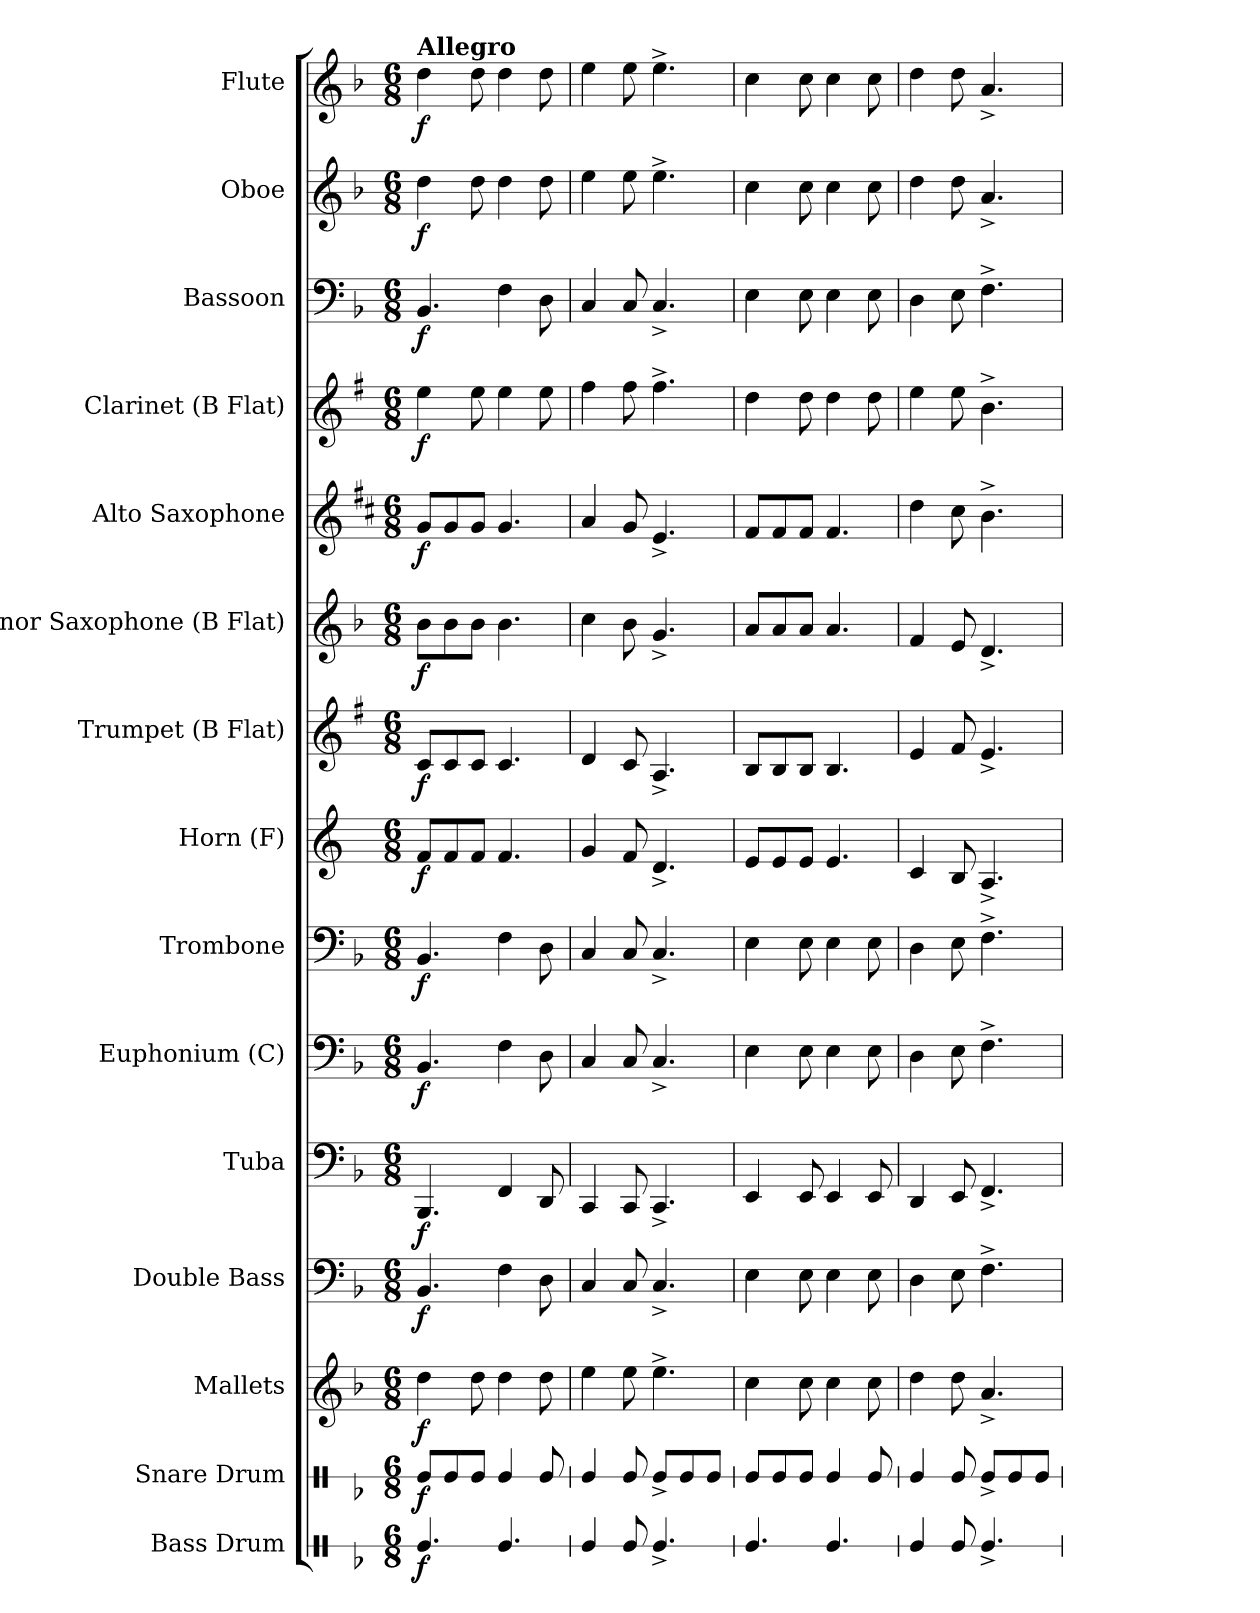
**kern	**dynam	**kern	**dynam	**kern	**dynam	**kern	**dynam	**kern	**dynam	**kern	**dynam	**kern	**dynam	**kern	**dynam	**kern	**dynam	**kern	**dynam	**kern	**dynam	**kern	**dynam	**kern	**dynam	**kern	**dynam	**kern	**dynam
*part15	*part15	*part14	*part14	*part13	*part13	*part12	*part12	*part11	*part11	*part10	*part10	*part9	*part9	*part8	*part8	*part7	*part7	*part6	*part6	*part5	*part5	*part4	*part4	*part3	*part3	*part2	*part2	*part1	*part1
*staff15	*staff15	*staff14	*staff14	*staff13	*staff13	*staff12	*staff12	*staff11	*staff11	*staff10	*staff10	*staff9	*staff9	*staff8	*staff8	*staff7	*staff7	*staff6	*staff6	*staff5	*staff5	*staff4	*staff4	*staff3	*staff3	*staff2	*staff2	*staff1	*staff1
*I"Bass Drum	*	*I"Snare Drum	*	*I"Mallets	*	*I"Double Bass	*	*I"Tuba	*	*I"Euphonium (C)	*	*I"Trombone	*	*I"Horn (F)	*	*I"Trumpet (B Flat)	*	*I"Tenor Saxophone (B Flat)	*	*I"Alto Saxophone	*	*I"Clarinet (B Flat)	*	*I"Bassoon	*	*I"Oboe	*	*I"Flute	*
*stria1	*	*stria1	*	*	*	*	*	*	*	*	*	*	*	*	*	*	*	*	*	*	*	*	*	*	*	*	*	*	*
*clefX	*	*clefX	*	*clefG2	*	*clefF4	*	*clefF4	*	*clefF4	*	*clefF4	*	*clefG2	*	*clefG2	*	*clefG2	*	*clefG2	*	*clefG2	*	*clefF4	*	*clefG2	*	*clefG2	*
*	*	*	*	*ITrd-14c-24	*	*ITrd7c12	*	*	*	*	*	*	*	*ITrd4c7	*	*ITrd1c2	*	*ITrd8c14	*	*ITrd5c9	*	*ITrd1c2	*	*	*	*	*	*	*
*k[b-]	*	*k[b-]	*	*k[b-]	*	*k[b-]	*	*k[b-]	*	*k[b-]	*	*k[b-]	*	*k[b-]	*	*k[b-]	*	*k[b-]	*	*k[b-]	*	*k[b-]	*	*k[b-]	*	*k[b-]	*	*k[b-]	*
*F:	*	*F:	*	*F:	*	*F:	*	*F:	*	*F:	*	*F:	*	*F:	*	*F:	*	*F:	*	*F:	*	*F:	*	*F:	*	*F:	*	*F:	*
*M6/8	*	*M6/8	*	*M6/8	*	*M6/8	*	*M6/8	*	*M6/8	*	*M6/8	*	*M6/8	*	*M6/8	*	*M6/8	*	*M6/8	*	*M6/8	*	*M6/8	*	*M6/8	*	*M6/8	*
*MM126	*	*MM126	*	*MM126	*	*MM126	*	*MM126	*	*MM126	*	*MM126	*	*MM126	*	*MM126	*	*MM126	*	*MM126	*	*MM126	*	*MM126	*	*MM126	*	*MM126	*
=1	=1	=1	=1	=1	=1	=1	=1	=1	=1	=1	=1	=1	=1	=1	=1	=1	=1	=1	=1	=1	=1	=1	=1	=1	=1	=1	=1	=1	=1
!	!	!	!	!	!	!	!	!	!	!	!	!	!	!	!	!	!	!	!	!	!	!	!	!	!	!	!	!LO:TX:a:B:t=Allegro	!
!	!LO:DY:b	!	!LO:DY:b	!	!LO:DY:b	!	!LO:DY:b	!	!LO:DY:b	!	!LO:DY:b	!	!LO:DY:b	!	!LO:DY:b	!	!LO:DY:b	!	!LO:DY:b	!	!LO:DY:b	!	!LO:DY:b	!	!LO:DY:b	!	!LO:DY:b	!	!LO:DY:b
4.Re/	f	8Re/L	f	4dddd\	f	4.BBB-/	f	4.BBB-/	f	4.BB-/	f	4.BB-/	f	8B-/L	f	8B-/L	f	8B-\L	f	8B-/L	f	4dd\	f	4.BB-/	f	4dd\	f	4dd\	f
.	.	8Re/	.	.	.	.	.	.	.	.	.	.	.	8B-/	.	8B-/	.	8B-\	.	8B-/	.	.	.	.	.	.	.	.	.
.	.	8Re/J	.	8dddd\	.	.	.	.	.	.	.	.	.	8B-/J	.	8B-/J	.	8B-\J	.	8B-/J	.	8dd\	.	.	.	8dd\	.	8dd\	.
4.Re/	.	4Re/	.	4dddd\	.	4FF\	.	4FF/	.	4F\	.	4F\	.	4.B-/	.	4.B-/	.	4.B-\	.	4.B-/	.	4dd\	.	4F\	.	4dd\	.	4dd\	.
.	.	8Re/	.	8dddd\	.	8DD\	.	8DD/	.	8D\	.	8D\	.	.	.	.	.	.	.	.	.	8dd\	.	8D\	.	8dd\	.	8dd\	.
=2	=2	=2	=2	=2	=2	=2	=2	=2	=2	=2	=2	=2	=2	=2	=2	=2	=2	=2	=2	=2	=2	=2	=2	=2	=2	=2	=2	=2	=2
4Re/	.	4Re/	.	4eeee\	.	4CC/	.	4CC/	.	4C/	.	4C/	.	4c/	.	4c/	.	4c\	.	4c/	.	4ee\	.	4C/	.	4ee\	.	4ee\	.
8Re/	.	8Re/	.	8eeee\	.	8CC/	.	8CC/	.	8C/	.	8C/	.	8B-/	.	8B-/	.	8B-\	.	8B-/	.	8ee\	.	8C/	.	8ee\	.	8ee\	.
4.Re^</	.	8Re^</L	.	4.eeee^>\	.	4.CC^</	.	4.CC^</	.	4.C^</	.	4.C^</	.	4.G^</	.	4.G^</	.	4.G^</	.	4.G^</	.	4.ee^>\	.	4.C^</	.	4.ee^>\	.	4.ee^>\	.
.	.	8Re/	.	.	.	.	.	.	.	.	.	.	.	.	.	.	.	.	.	.	.	.	.	.	.	.	.	.	.
.	.	8Re/J	.	.	.	.	.	.	.	.	.	.	.	.	.	.	.	.	.	.	.	.	.	.	.	.	.	.	.
=3	=3	=3	=3	=3	=3	=3	=3	=3	=3	=3	=3	=3	=3	=3	=3	=3	=3	=3	=3	=3	=3	=3	=3	=3	=3	=3	=3	=3	=3
4.Re/	.	8Re/L	.	4cccc\	.	4EE\	.	4EE/	.	4E\	.	4E\	.	8A/L	.	8A/L	.	8A/L	.	8A/L	.	4cc\	.	4E\	.	4cc\	.	4cc\	.
.	.	8Re/	.	.	.	.	.	.	.	.	.	.	.	8A/	.	8A/	.	8A/	.	8A/	.	.	.	.	.	.	.	.	.
.	.	8Re/J	.	8cccc\	.	8EE\	.	8EE/	.	8E\	.	8E\	.	8A/J	.	8A/J	.	8A/J	.	8A/J	.	8cc\	.	8E\	.	8cc\	.	8cc\	.
4.Re/	.	4Re/	.	4cccc\	.	4EE\	.	4EE/	.	4E\	.	4E\	.	4.A/	.	4.A/	.	4.A/	.	4.A/	.	4cc\	.	4E\	.	4cc\	.	4cc\	.
.	.	8Re/	.	8cccc\	.	8EE\	.	8EE/	.	8E\	.	8E\	.	.	.	.	.	.	.	.	.	8cc\	.	8E\	.	8cc\	.	8cc\	.
=4	=4	=4	=4	=4	=4	=4	=4	=4	=4	=4	=4	=4	=4	=4	=4	=4	=4	=4	=4	=4	=4	=4	=4	=4	=4	=4	=4	=4	=4
4Re/	.	4Re/	.	4dddd\	.	4DD\	.	4DD/	.	4D\	.	4D\	.	4F/	.	4d/	.	4F/	.	4f\	.	4dd\	.	4D\	.	4dd\	.	4dd\	.
8Re/	.	8Re/	.	8dddd\	.	8EE\	.	8EE/	.	8E\	.	8E\	.	8E/	.	8e/	.	8E/	.	8e\	.	8dd\	.	8E\	.	8dd\	.	8dd\	.
4.Re^</	.	8Re^</L	.	4.aaa^</	.	4.FF^>\	.	4.FF^</	.	4.F^>\	.	4.F^>\	.	4.D^</	.	4.d^</	.	4.D^</	.	4.d^>\	.	4.a^>\	.	4.F^>\	.	4.a^</	.	4.a^</	.
.	.	8Re/	.	.	.	.	.	.	.	.	.	.	.	.	.	.	.	.	.	.	.	.	.	.	.	.	.	.	.
.	.	8Re/J	.	.	.	.	.	.	.	.	.	.	.	.	.	.	.	.	.	.	.	.	.	.	.	.	.	.	.
=	=	=	=	=	=	=	=	=	=	=	=	=	=	=	=	=	=	=	=	=	=	=	=	=	=	=	=	=	=
*-	*-	*-	*-	*-	*-	*-	*-	*-	*-	*-	*-	*-	*-	*-	*-	*-	*-	*-	*-	*-	*-	*-	*-	*-	*-	*-	*-	*-	*-
